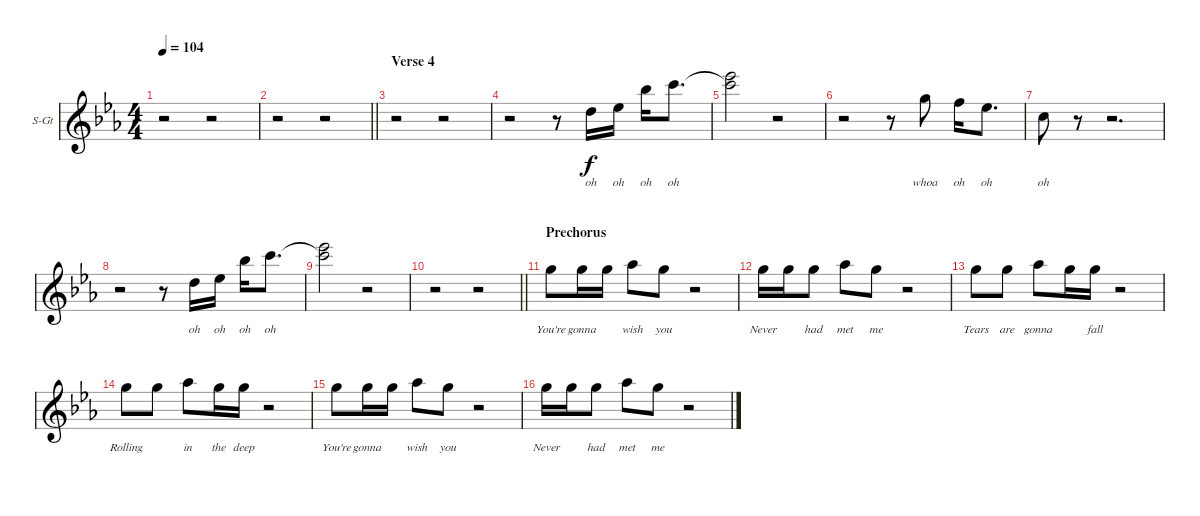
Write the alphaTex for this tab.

\bracketExtendMode groupsimilarinstruments
\firstSystemTrackNameOrientation horizontal
\otherSystemsTrackNameOrientation horizontal
\track ("Backing vocals" "S-Gt") {instrument sopranosax}
\staff {score}
\tuning (E4 B3 G3 D3 A2 E2)
\displaytranspose 12
\ts (4 4)
\tempo 104
\clef g2
\scale
0.333333
\ks eb
r.2{dy f} r.2 |
\scale
0.333333
\barLineRight lightlight
r.2 r.2 |
\section ("" "Verse 4")
\scale
0.277108 r.2 r.2 |
\scale
0.445783 r.2 r.8 3.2.16{lyrics (0 "oh") lyrics (1 "") lyrics (2 "") lyrics (3 "") lyrics (4 "")} 4.2.16{lyrics (0 "oh") lyrics (1 "") lyrics (2 "") lyrics (3 "") lyrics (4 "")} 11.2.16{lyrics (0 "oh") lyrics (1 "") lyrics (2 "") lyrics (3 "") lyrics (4 "")} 13.2.8{d lyrics (0 "oh") lyrics (1 "") lyrics (2 "") lyrics (3 "") lyrics (4 "")} |
\scale
0.277108 (11.1 13.2{t}).2{lyrics (0 "") lyrics (1 "") lyrics (2 "") lyrics (3 "") lyrics (4 "")} r.2 |
\scale
0.359173 r.2 r.8 3.1.8{lyrics (0 "whoa") lyrics (1 "") lyrics (2 "") lyrics (3 "") lyrics (4 "")} 1.1.16{lyrics (0 "oh") lyrics (1 "") lyrics (2 "") lyrics (3 "") lyrics (4 "")} 4.2.8{d lyrics (0 "oh") lyrics (1 "") lyrics (2 "") lyrics (3 "") lyrics (4 "")} |
\scale
0.258398 1.2.8{lyrics (0 "oh") lyrics (1 "") lyrics (2 "") lyrics (3 "") lyrics (4 "")} r.8 r.2{d} |
\scale
0.382429 r.2 r.8 3.2.16{lyrics (0 "oh") lyrics (1 "") lyrics (2 "") lyrics (3 "") lyrics (4 "")} 4.2.16{lyrics (0 "oh") lyrics (1 "") lyrics (2 "") lyrics (3 "") lyrics (4 "")} 11.2.16{lyrics (0 "oh") lyrics (1 "") lyrics (2 "") lyrics (3 "") lyrics (4 "")} 13.2.8{d lyrics (0 "oh") lyrics (1 "") lyrics (2 "") lyrics (3 "") lyrics (4 "")} |
\scale
0.277108 (11.1 13.2{t}).2{lyrics (0 "") lyrics (1 "") lyrics (2 "") lyrics (3 "") lyrics (4 "")} r.2 |
\scale
0.277108
\barLineRight lightlight
r.2 r.2 |
\section ("" "Prechorus")
\scale
0.445783 8.2.8{lyrics (0 "You're") lyrics (1 "") lyrics (2 "") lyrics (3 "") lyrics (4 "")} 8.2.16{lyrics (0 "gonna") lyrics (1 "") lyrics (2 "") lyrics (3 "") lyrics (4 "")} 8.2.16{lyrics (0 "") lyrics (1 "") lyrics (2 "") lyrics (3 "") lyrics (4 "")} 9.2.8{lyrics (0 "wish") lyrics (1 "") lyrics (2 "") lyrics (3 "") lyrics (4 "")} 8.2.8{lyrics (0 "you") lyrics (1 "") lyrics (2 "") lyrics (3 "") lyrics (4 "")} r.2 |
\scale
0.333333 8.2.16{lyrics (0 "Never") lyrics (1 "") lyrics (2 "") lyrics (3 "") lyrics (4 "")} 8.2.16{lyrics (0 "") lyrics (1 "") lyrics (2 "") lyrics (3 "") lyrics (4 "")} 8.2.8{lyrics (0 "had") lyrics (1 "") lyrics (2 "") lyrics (3 "") lyrics (4 "")} 9.2.8{lyrics (0 "met") lyrics (1 "") lyrics (2 "") lyrics (3 "") lyrics (4 "")} 8.2.8{lyrics (0 "me") lyrics (1 "") lyrics (2 "") lyrics (3 "") lyrics (4 "")} r.2 |
\scale
0.333333 8.2.8{lyrics (0 "Tears") lyrics (1 "") lyrics (2 "") lyrics (3 "") lyrics (4 "")} 8.2.8{lyrics (0 "are") lyrics (1 "") lyrics (2 "") lyrics (3 "") lyrics (4 "")} 9.2.8{lyrics (0 "gonna") lyrics (1 "") lyrics (2 "") lyrics (3 "") lyrics (4 "")} 8.2.16{lyrics (0 "") lyrics (1 "") lyrics (2 "") lyrics (3 "") lyrics (4 "")} 8.2.16{lyrics (0 "fall") lyrics (1 "") lyrics (2 "") lyrics (3 "") lyrics (4 "")} r.2 |
\scale
0.333333 8.2.8{lyrics (0 "Rolling") lyrics (1 "") lyrics (2 "") lyrics (3 "") lyrics (4 "")} 8.2.8{lyrics (0 "") lyrics (1 "") lyrics (2 "") lyrics (3 "") lyrics (4 "")} 9.2.8{lyrics (0 "in") lyrics (1 "") lyrics (2 "") lyrics (3 "") lyrics (4 "")} 8.2.16{lyrics (0 "the") lyrics (1 "") lyrics (2 "") lyrics (3 "") lyrics (4 "")} 8.2.16{lyrics (0 "deep") lyrics (1 "") lyrics (2 "") lyrics (3 "") lyrics (4 "")} r.2 |
\scale
0.333333 8.2.8{lyrics (0 "You're") lyrics (1 "") lyrics (2 "") lyrics (3 "") lyrics (4 "")} 8.2.16{lyrics (0 "gonna") lyrics (1 "") lyrics (2 "") lyrics (3 "") lyrics (4 "")} 8.2.16{lyrics (0 "") lyrics (1 "") lyrics (2 "") lyrics (3 "") lyrics (4 "")} 9.2.8{lyrics (0 "wish") lyrics (1 "") lyrics (2 "") lyrics (3 "") lyrics (4 "")} 8.2.8{lyrics (0 "you") lyrics (1 "") lyrics (2 "") lyrics (3 "") lyrics (4 "")} r.2 |
\scale
0.333333 8.2.16{lyrics (0 "Never") lyrics (1 "") lyrics (2 "") lyrics (3 "") lyrics (4 "")} 8.2.16{lyrics (0 "") lyrics (1 "") lyrics (2 "") lyrics (3 "") lyrics (4 "")} 8.2.8{lyrics (0 "had") lyrics (1 "") lyrics (2 "") lyrics (3 "") lyrics (4 "")} 9.2.8{lyrics (0 "met") lyrics (1 "") lyrics (2 "") lyrics (3 "") lyrics (4 "")} 8.2.8{lyrics (0 "me") lyrics (1 "") lyrics (2 "") lyrics (3 "") lyrics (4 "")} r.2
